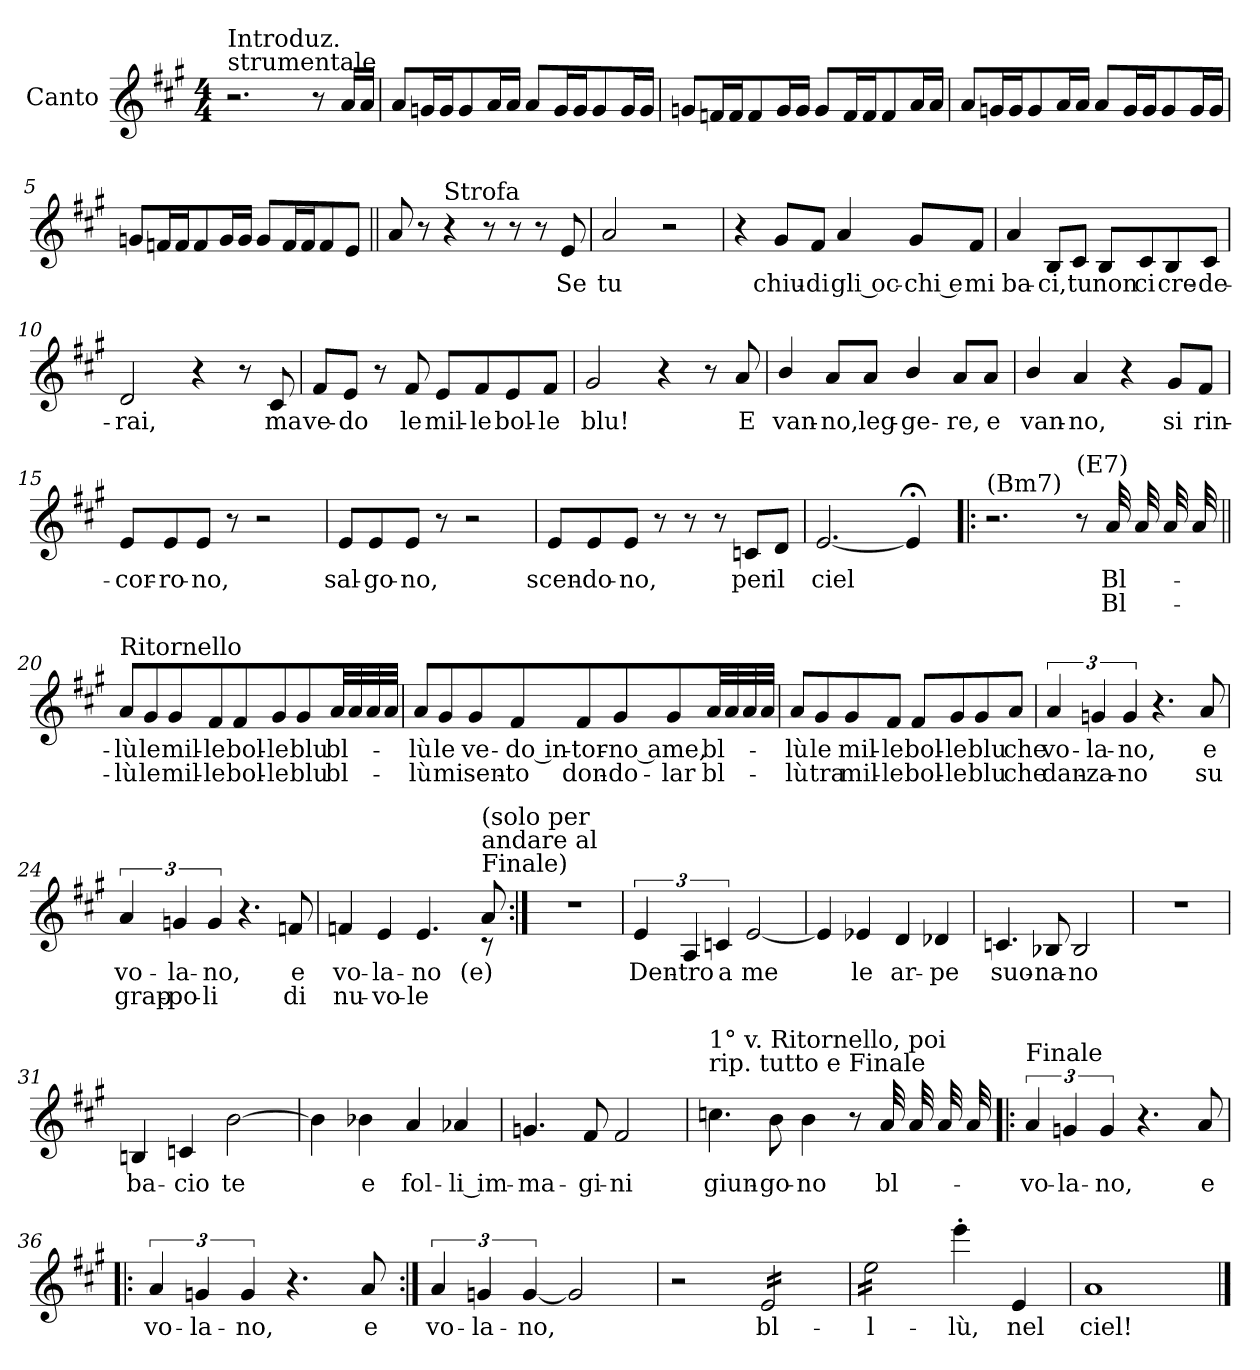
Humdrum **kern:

**kern	**text	**text
*part1	*part1	*part1
*staff1	*staff1	*staff1
*I"Canto	*	*
*clefG2	*	*
*k[f#c#g#]	*	*
*A:	*	*
*M4/4	*	*
=1	=1	=1
!LO:TX:a:t=Introduz.\nstrumentale	!	!
2.r	.	.
8r	.	.
16a/LL	.	.
16a/JJ	.	.
=2	=2	=2
8a/L	.	.
16gn/L	.	.
16g/J	.	.
8g/	.	.
16a/L	.	.
16a/JJ	.	.
8a/L	.	.
16g/L	.	.
16g/J	.	.
8g/	.	.
16g/L	.	.
16g/JJ	.	.
=3	=3	=3
8gn/L	.	.
16fn/L	.	.
16f/J	.	.
8f/	.	.
16g/L	.	.
16g/JJ	.	.
8g/L	.	.
16f/L	.	.
16f/J	.	.
8f/	.	.
16a/L	.	.
16a/JJ	.	.
=4	=4	=4
8a/L	.	.
16gn/L	.	.
16g/J	.	.
8g/	.	.
16a/L	.	.
16a/JJ	.	.
8a/L	.	.
16g/L	.	.
16g/J	.	.
8g/	.	.
16g/L	.	.
16g/JJ	.	.
!!LO:LB:g=z
=5	=5	=5
8gn/L	.	.
16fn/L	.	.
16f/J	.	.
8f/	.	.
16g/L	.	.
16g/JJ	.	.
8g/L	.	.
16f/L	.	.
16f/J	.	.
8f/	.	.
8e/J	.	.
=6||	=6||	=6||
8a/	.	.
8r	.	.
!LO:TX:a:t=Strofa	!	!
4r	.	.
8r	.	.
8r	.	.
8r	.	.
8e/	Se	.
=7	=7	=7
2a/	tu	.
2r	.	.
=8	=8	=8
4r	.	.
8g#/L	chiu-	.
8f#/J	-di	.
4a/	gli oc-	.
8g#/L	-chi e	.
8f#/J	mi	.
=9	=9	=9
4a/	ba-	.
8B/L	-ci,	.
8c#/J	tu	.
8B/L	non	.
8c#/	ci	.
8B/	cre-	.
8c#/J	-de-	.
=10	=10	=10
2d/	-rai,	.
4r	.	.
8r	.	.
8c#/	ma	.
!!LO:LB:g=z
=11	=11	=11
8f#/L	ve-	.
8e/J	-do	.
8r	.	.
8f#/	le	.
8e/L	mil-	.
8f#/	-le	.
8e/	bol-	.
8f#/J	-le	.
=12	=12	=12
2g#/	blu!	.
4r	.	.
8r	.	.
8a/	E	.
=13	=13	=13
4b/	van-	.
8a/L	-no,	.
8a/J	leg-	.
4b/	-ge-	.
8a/L	-re,	.
8a/J	e	.
=14	=14	=14
4b/	van-	.
4a/	-no,	.
4r	.	.
8g#/L	si	.
8f#/J	rin-	.
=15	=15	=15
8e/L	-cor-	.
8e/	-ro-	.
8e/J	-no,	.
8r	.	.
2r	.	.
=16	=16	=16
8e/L	sal-	.
8e/	-go-	.
8e/J	-no,	.
8r	.	.
2r	.	.
!!LO:LB:g=z
=17	=17	=17
8e/L	scen-	.
8e/	-do-	.
8e/J	-no,	.
8r	.	.
8r	.	.
8r	.	.
8cn/L	per	.
8d/J	il	.
=18	=18	=18
[2.e/	ciel	.
4e;</]	.	.
=19!|:	=19!|:	=19!|:
!LO:TX:a:t=(Bm7)	!	!
2.r	.	.
!LO:TX:a:t=(E7)	!	!
8r	.	.
*tremolo	*	*
32a/	Bl-	Bl-
32a/	.	.
32a/	.	.
32a/	.	.
*Xtremolo	*	*
=20||	=20||	=20||
!LO:TX:a:t=Ritornello	!	!
8a/L	-lù	-lù
8g#/	le	le
8g#/	mil-	mil-
8f#/J	-le	-le
8f#/L	bol-	bol-
8g#/	-le	-le
8g#/	blu	blu
*tremolo	*	*
32a/	bl-	bl-
32a/	.	.
32a/	.	.
32a/JJJ	.	.
*Xtremolo	*	*
!!LO:LB:g=z
=21	=21	=21
8a/L	-lù	-lù
8g#/	le	mi
8g#/	ve-	sen-
8f#/J	-do in-	-to
8f#/L	-tor-	don-
8g#/	-no a	-do-
8g#/	me,	-lar
*tremolo	*	*
32a/	bl-	bl-
32a/	.	.
32a/	.	.
32a/JJJ	.	.
*Xtremolo	*	*
=22	=22	=22
8a/L	lù	-lù
8g#/	le	tra
8g#/	mil-	mil-
8f#/J	-le	-le
8f#/L	bol-	bol-
8g#/	-le	-le
8g#/	blu	blu
8a/J	che	che
=23	=23	=23
6a/	vo-	dan-
6gn/	-la-	-za-
6g/	-no,	-no
4.r	.	.
8a/	e	su
!!LO:LB:g=z
=24	=24	=24
6a/	vo-	grap-
6gn/	-la-	-po-
6g/	-no,	-li
4.r	.	.
8fn/	e	di
=25	=25	=25
*^	*	*
4fn/	2.ryy	vo-	nu-
4e/	.	-la-	-vo-
4.e/	.	-no	-le
.	8ryy	.	.
!LO:TX:a:t=(solo per\nandare al\nFinale)	!	!	!
8a/	8rc	(e)	.
*v	*v	*	*
=26:|!	=26:|!	=26:|!
1r	.	.
=27	=27	=27
6e/	Den-	.
6A/	-tro	.
6cn/	a	.
[2e/	me	.
=28	=28	=28
4e/]	.	.
4e-X/	le	.
4d/	ar-	.
4d-X/	-pe	.
=29	=29	=29
4.cn/	suo-	.
8B-X/	-na-	.
2B-/	-no	.
=30	=30	=30
1r	.	.
!!LO:LB:g=z
=31	=31	=31
4Bn/	ba-	.
4cn/	-cio	.
[2b\	te	.
=32	=32	=32
4b\]	.	.
4b-X\	e	.
4a/	fol-	.
4a-X/	-li im-	.
=33	=33	=33
4.gn/	-ma-	.
8f#/	-gi-	.
2f#/	-ni	.
=34	=34	=34
!LO:TX:a:t=1° v. Ritornello, poi\nrip. tutto e Finale	!	!
4.ccn\	giun-	.
8b\	-go-	.
4b\	-no	.
8r	.	.
*tremolo	*	*
32a/	bl-	.
32a/	.	.
32a/	.	.
32a/	.	.
*Xtremolo	*	*
!!LO:LB:g=z
=35|!:	=35|!:	=35|!:
!LO:TX:a:t=Finale	!	!
6a/	-vo-	.
6gn/	-la-	.
6g/	-no,	.
4.r	.	.
8a/	e	.
=36	=36	=36
6a/	vo-	.
6gn/	-la-	.
6g/	-no,	.
4.r	.	.
8a/	e	.
=37:|!	=37:|!	=37:|!
6a/	vo-	.
6gn/	-la-	.
[6g/	-no,	.
2g/]	.	.
=38	=38	=38
2r	.	.
*tremolo	*	*
16e/LL	bl-	.
16e/	.	.
16e/	.	.
16e/	.	.
16e/	.	.
16e/	.	.
16e/	.	.
16e/JJ	.	.
=39	=39	=39
16ee\LL	-l-	.
16ee\	.	.
16ee\	.	.
16ee\	.	.
16ee\	.	.
16ee\	.	.
16ee\	.	.
16ee\JJ	.	.
*Xtremolo	*	*
4eee'\	-lù,	.
4e/	nel	.
=40	=40	=40
1a	ciel!	.
==	==	==
*-	*-	*-
